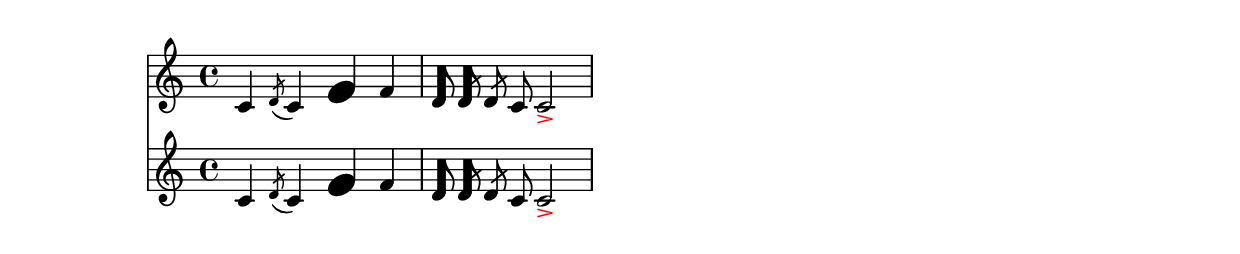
\version "2.14.0"

\header {
  texidoc = "The @code{\\quoteDuring} command shall also quote correctly all
  @code{\\override}, @code{\\once \\override}, @code{\\revert}, @code{\\set},
  @code{\\unset} and @code{\\tweak} events. The first line contains the
  original music, the second line quotes the whole music and should look
  identical.

  By default, not all events are quoted. By setting the quoted event types to
  @code{'(StreamEvent)}, everything should be quoted."
}

mus = \relative c' {
  % Acciaccaturas contain a slur and  \override Flag #'stroke-style
  % Thus, we're checking \override here
  c4 \acciaccatura d8 c4
  % Checking \set and \unset
  \set fontSize = #6 f
  \unset fontSize f |

  \set autoBeaming = ##f
  % Checking \once \override
  \once \override Stem #'thickness = #8.0 d8
  % Checking two overrides
  \override Stem #'thickness = #8.0 \override Flag #'stroke-style = "grace"
  d8
  % reverting one of them
  \revert Stem #'thickness d8
  % and the other
  \revert Flag #'stroke-style c8

  % checking tweaks
  c2-\tweak #'color #red ->
}
\addQuote "music" \mus

\layout {
  \context {
    \Score
    quotedEventTypes = #'(StreamEvent)
  }
}

\score
{ <<
  \new Staff \mus
  \new Voice { \quoteDuring #"music" s1*2 }
>> }
